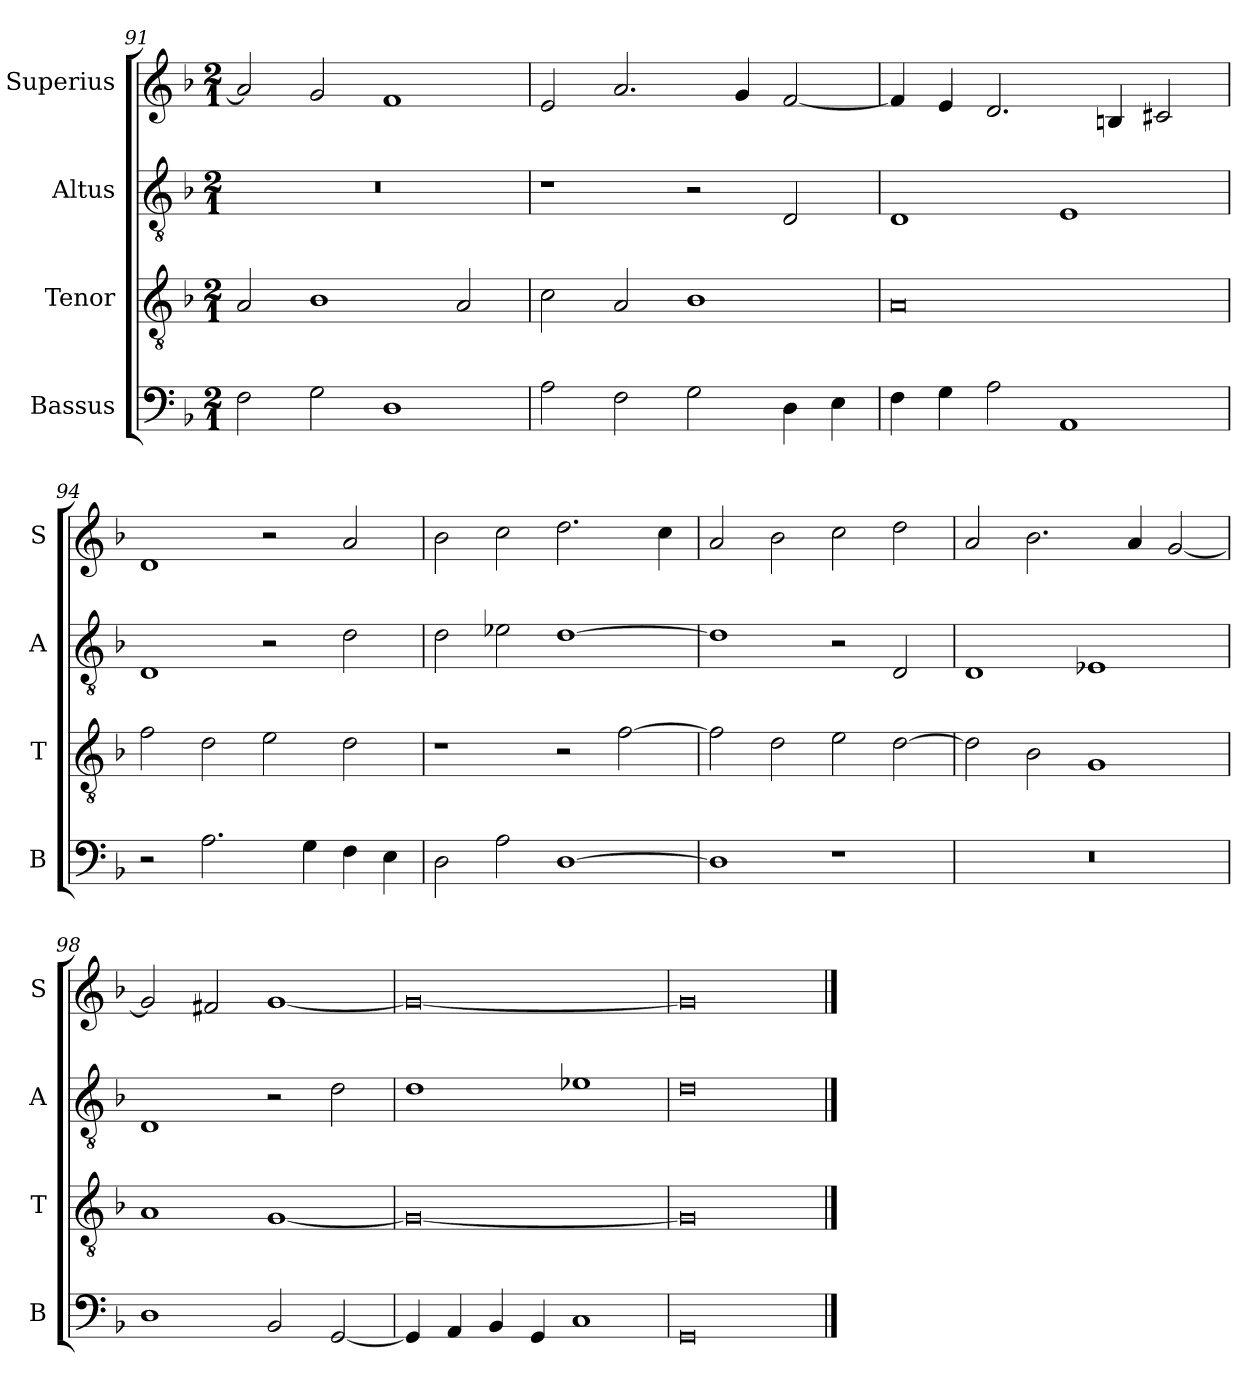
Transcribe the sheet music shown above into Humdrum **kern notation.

**kern	**kern	**kern	**kern
*part4	*part3	*part2	*part1
*staff4	*staff3	*staff2	*staff1
*I"Bassus	*I"Tenor	*I"Altus	*I"Superius
*I'B	*I'T	*I'A	*I'S
*clefF4	*clefGv2	*clefGv2	*clefG2
*k[b-]	*k[b-]	*k[b-]	*k[b-]
*M2/1	*M2/1	*M2/1	*M2/1
=91	=91	=91	=91
2F\	2A/	0r	2a/]
2G\	1B-	.	2g/
1D	.	.	1f
.	2A/	.	.
=92	=92	=92	=92
2A\	2c\	1r	2e/
2F\	2A/	.	2.a/
2G\	1B-	2r	.
.	.	.	4g/
4D\	.	2D/	[2f/
4E\	.	.	.
=93	=93	=93	=93
4F\	0A	1D	4f/]
4G\	.	.	4e/
2A\	.	.	2.d/
1AA	.	1E	.
.	.	.	4Bn/
.	.	.	2c#X/
=94	=94	=94	=94
2r	2f\	1D	1d
2.A\	2d\	.	.
.	2e\	2r	2r
4G\	.	.	.
4F\	2d\	2d\	2a/
4E\	.	.	.
=95	=95	=95	=95
2D\	1r	2d\	2b-\
2A\	.	2e-X\	2cc\
[1D	2r	[1d	2.dd\
.	[2f\	.	.
.	.	.	4cc\
=96	=96	=96	=96
1D]	2f\]	1d]	2a/
.	2d\	.	2b-\
1r	2e\	2r	2cc\
.	[2d\	2D/	2dd\
=97	=97	=97	=97
0r	2d\]	1D	2a/
.	2B-\	.	2.b-\
.	1G	1E-X	.
.	.	.	4a/
.	.	.	[2g/
=98	=98	=98	=98
1D	1A	1D	2g/]
.	.	.	2f#X/
2BB-/	[1G	2r	[1g
[2GG/	.	2d\	.
=99	=99	=99	=99
4GG/]	0G_	1d	0g_
4AA/	.	.	.
4BB-/	.	.	.
4GG/	.	.	.
1C	.	1e-X	.
=100	=100	=100	=100
0GG	0G]	0d	0g]
==	==	==	==
*-	*-	*-	*-
